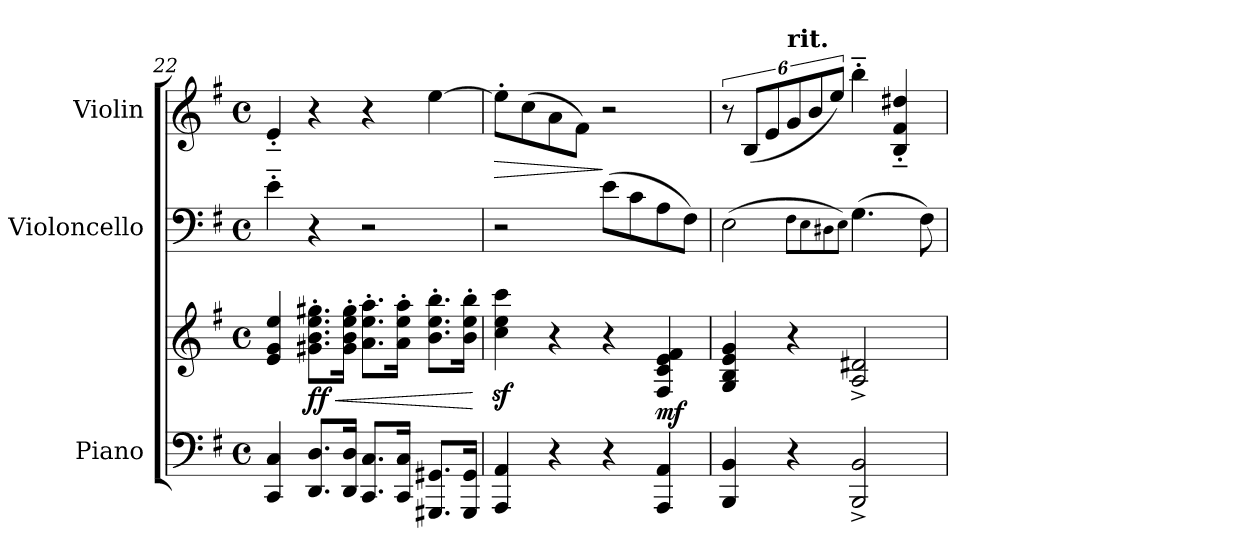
**kern	**kern	**dynam	**kern	**dynam	**kern	**dynam
*part3	*part3	*part3	*part2	*part2	*part1	*part1
*staff4	*staff3	*staff3/4	*staff2	*staff2	*staff1	*staff1
*I"Piano	*	*	*I"Violoncello	*	*I"Violin	*
*I'Pno.	*	*	*I'Vc.	*	*I'Vln.	*
*clefF4	*clefG2	*	*clefF4	*	*clefG2	*
*k[f#]	*k[f#]	*	*k[f#]	*	*k[f#]	*
*M4/4	*M4/4	*	*M4/4	*	*M4/4	*
*met(c)	*met(c)	*	*met(c)	*	*met(c)	*
=22	=22	=22	=22	=22	=22	=22
4CC/ 4C/	4e/ 4g/ 4ee/	.	4e'~\	.	4e'~/	.
!	!	!LO:HP:b	!	!	!	!
!	!	!LO:DY:n=1:b	!	!	!	!
8.DD/ 8.D/L	8.g#X\' 8.b\' 8.ee\' 8.gg#X\'L	< ff	4r	.	4r	.
16DD/ 16D/Jk	16g#\' 16b\' 16ee\' 16gg#\'Jk	.	.	.	.	.
8.CC/ 8.C/L	8.a\' 8.ee\' 8.aa\'L	.	2r	.	4r	.
16CC/ 16C/Jk	16a\' 16ee\' 16aa\'Jk	.	.	.	.	.
!	!	!	!	!	!	!LO:DY:b
!	!	!	!	!	!	!LO:DY:n=1:b
!	!	!	!	!	!	!LO:DY:n=2:b
8.GGG#X/ 8.GG#X/L	8.b\' 8.ee\' 8.bb\'L	.	.	.	[4ee\	other-dynamics ff other-dynamics
16GGG#/ 16GG#/Jk	16b\' 16ee\' 16bb\'Jk	.	.	.	.	.
.	.	[	.	.	.	.
!!LO:PB:g=z
=23	=23	=23	=23	=23	=23	=23
!	!	!	!	!	!	!LO:HP:b
4AAA/ 4AA/	4cc\z< 4ee\z< 4ccc\z<	.	2r	.	8ee'\L]	>
.	.	.	.	.	(8cc\	.
4r	4r	.	.	.	8a\	.
.	.	.	.	.	8f#\J)	.
!	!	!	!	!LO:DY:b	!	!
!	!	!	!	!LO:DY:n=1:b	!	!
!	!	!	!	!LO:DY:n=2:b	!	!
4r	4r	.	(8e\L	other-dynamics mf other-dynamics	2r	]
.	.	.	8c\	.	.	.
!	!	!LO:DY:b	!	!	!	!
4AAA/ 4AA/	4F#/ 4c/ 4e/ 4f#/	mf	8A\	.	.	.
.	.	.	8F#\J)	.	.	.
=24	=24	=24	=24	=24	=24	=24
!	!	!	!	!	!	!LO:DY:b
!	!	!	!	!	!	!LO:DY:n=1:b
!	!	!	!	!	!	!LO:DY:n=2:b
4BBB/ 4BB/	4G/ 4B/ 4e/ 4g/	.	(2E\	.	12r	other-dynamics mf other-dynamics
.	.	.	.	.	(12B/L	.
.	.	.	.	.	12e/	.
!	!	!	!	!	!LO:TX:a:B:t=rit.	!
4r	4r	.	.	.	12g/	.
.	.	.	.	.	12b/	.
.	.	.	.	.	12ee/J)	.
.	.	.	8qF#\L	.	.	.
.	.	.	8qE\	.	.	.
.	.	.	8qD#X\	.	.	.
.	.	.	8qE\J)	.	.	.
2BBB/^ 2BB/^	2A/^ 2d#X/^	.	(4.G\	.	4bb'~\	.
.	.	.	.	.	4B/'~ 4f#/'~ 4dd#X/'~	.
.	.	.	8F#\)	.	.	.
=	=	=	=	=	=	=
*-	*-	*-	*-	*-	*-	*-
